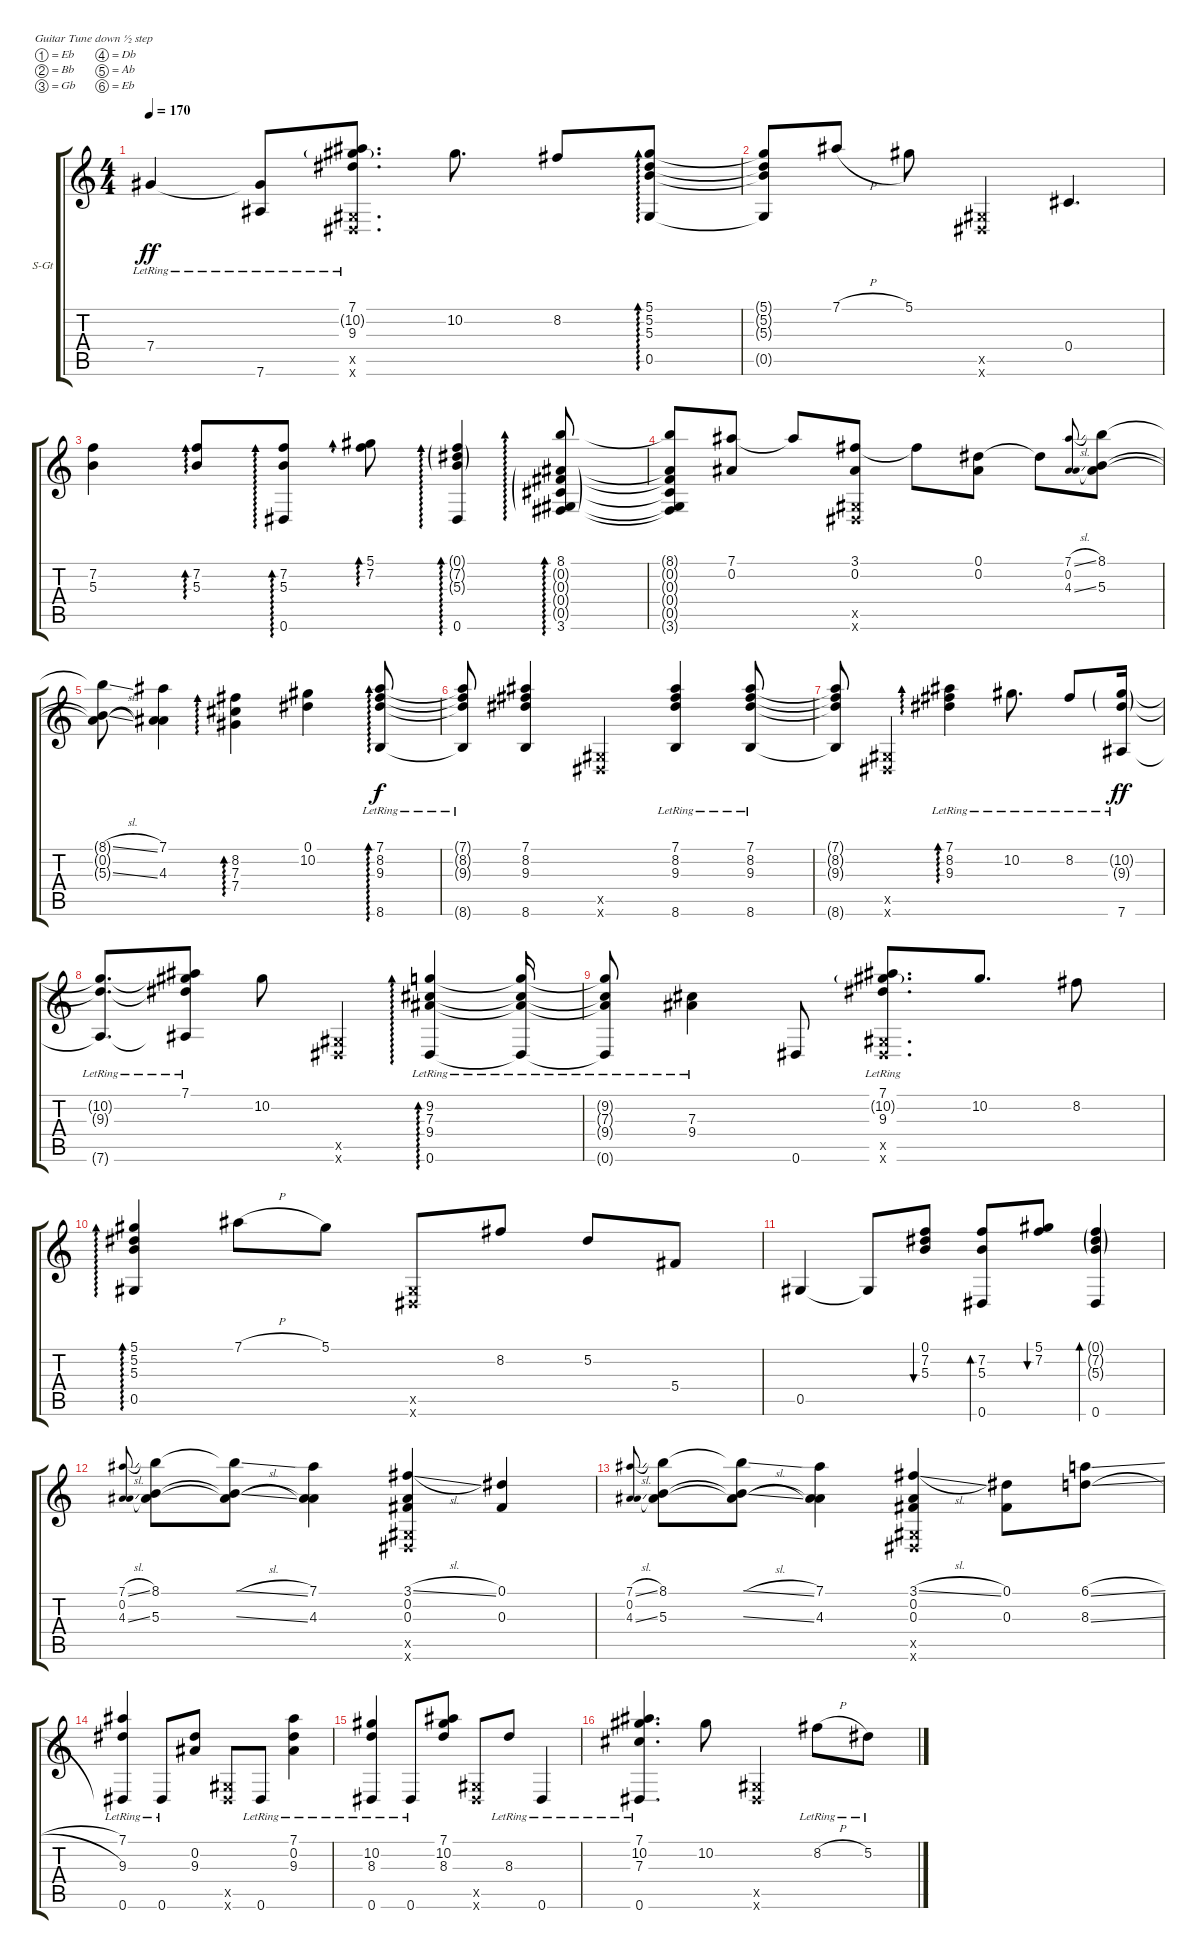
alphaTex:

\defaultSystemsLayout 4
\bracketExtendMode groupsimilarinstruments
\firstSystemTrackNameOrientation horizontal
\otherSystemsTrackNameOrientation horizontal
\track ("Steel Guitar" "S-Gt") {instrument acousticguitarsteel}
\staff {score tabs}
\tuning (Eb4 Bb3 Gb3 Db3 Ab2 Eb2)
\ts (4 4)
\tempo 170
\clef g2
\ks c
7.4{lr}.4{dy ff} (7.4{lr t} 7.6).8 (7.1{lr} 10.2{g} 0.6{x} 0.5{x} 9.3).8{d} 10.2.8{d} 8.2.8 (0.5 5.3 5.2 5.1).8{ad 0} |
(0.5{t} 5.3{t} 5.2{t} 5.1{t}).8 7.1{h}.8 5.1.8 (0.6{x} 0.5{x}).4 0.4.4{d} |
(5.3 7.2).4 (7.2 5.3).8{ad 0} (7.2 5.3 0.6).8{ad 0} (7.2 5.1).8{ad 0} (0.1{g} 7.2{g} 5.3{g} 0.6).4{ad 0} (3.6 8.1 0.4{g} 0.3{g} 0.2{g} 0.5{g}).8{ad 0} |
(3.6{t} 8.1{t} 0.4{t} 0.3{t} 0.2{t} 0.5{t}).8 (7.1 0.2).8 7.1{t}.8 (3.1 0.6{x} 0.5{x} 0.2).8 3.1{t}.8 (0.1 0.2).8 0.1{t}.8 (4.3{sl} 7.1{sl} 0.2).8{gr onbeat} (8.1 5.3 0.2{t}).8 |
(8.1{sl t} 5.3{sl t} 0.2{t}).8 (7.1 0.2{t} 4.3).4 (7.4 7.3 8.2).4{ad 0} (10.2 0.1).4 (7.1{lr} 8.2{lr} 9.3{lr} 8.6{lr}).8{ad 0 dy f} |
(7.1{lr t} 8.2{lr t} 9.3{lr t} 8.6{lr t}).8 (7.1 8.2 9.3 8.6).4 (0.6{x} 0.5{x}).4 (7.1{lr} 8.2{lr} 9.3{lr} 8.6{lr}).4 (7.1{lr} 8.2{lr} 9.3{lr} 8.6{lr}).8 |
(8.6{t} 7.1{t} 8.2{t} 9.3{t}).8 (0.6{x} 0.5{x}).4 (7.1{lr} 8.2{lr} 9.3{lr}).4{ad 0} 10.2{lr}.8{d} 8.2{lr}.8 (7.6{lr} 9.3{g lr} 10.2{g lr}).16{dy ff} |
(10.2{lr t} 9.3{lr t} 7.6{lr t}).8{d} (7.1{lr} 7.6{lr t} 9.3{lr t} 10.2{lr t}).8 10.2.8 (0.6{x} 0.5{x}).4 (0.6{lr} 9.2 9.4 7.3).4{ad 0} (0.6{lr t} 9.4{t} 7.3{t} 9.2{t}).16 |
(9.4{lr t} 7.3{t} 9.2{t} 0.6{lr t}).8 (9.4{lr} 7.3).4 0.6.8 (7.1{lr} 10.2{g} 0.6{x} 0.5{x} 9.3).8{d} 10.2.8{d} 8.2.8 |
(0.5 5.3 5.2 5.1).4{ad 0} 7.1{h}.8 5.1.8 (0.6{x} 0.5{x}).8 8.2.8 5.2.8 5.4.8 |
0.5.4 0.5{t}.8 (5.3 7.2 0.1).8{bu 30} (7.2 5.3 0.6).8{bd 30} (7.2 5.1).8{bu 30} (0.1{g} 7.2{g} 5.3{g} 0.6).4{bd 30} |
(4.3{sl} 7.1{sl} 0.2).8{gr onbeat} (8.1 0.2{t} 5.3).8 (8.1{sl t} 5.3{sl t} 0.2{t}).8 (7.1 0.2{t} 4.3).4 (3.1{sl} 0.3 0.2 0.6{x} 0.5{x}).4 (0.1 0.3).4 |
(4.3{sl} 7.1{sl} 0.2).8{gr onbeat} (8.1 0.2{t} 5.3).8 (8.1{sl t} 5.3{sl t} 0.2{t}).8 (7.1 0.2{t} 4.3).4 (3.1{sl} 0.3 0.2 0.6{x} 0.5{x}).4 (0.1 0.3).8 (6.1{sl} 8.3{sl}).8 |
(7.1{lr} 9.3{lr} 0.6{lr}).4 0.6{lr}.8 (9.3 0.2).8 (0.6{x} 0.5{x}).8 0.6{lr}.8 (7.1{lr} 0.2{lr} 9.3{lr}).4 |
(8.3{lr} 10.2{lr} 0.6{lr}).4 0.6{lr}.8 (8.3 10.2 7.1).8 (0.6{x} 0.5{x}).8 8.3{lr}.8 0.6{lr}.4 |
(10.2{lr} 7.3{lr} 0.6{lr} 7.1{lr}).4{d} 10.2.8 (0.6{x} 0.5{x}).4 8.2{h lr}.8 5.2{lr}.8
